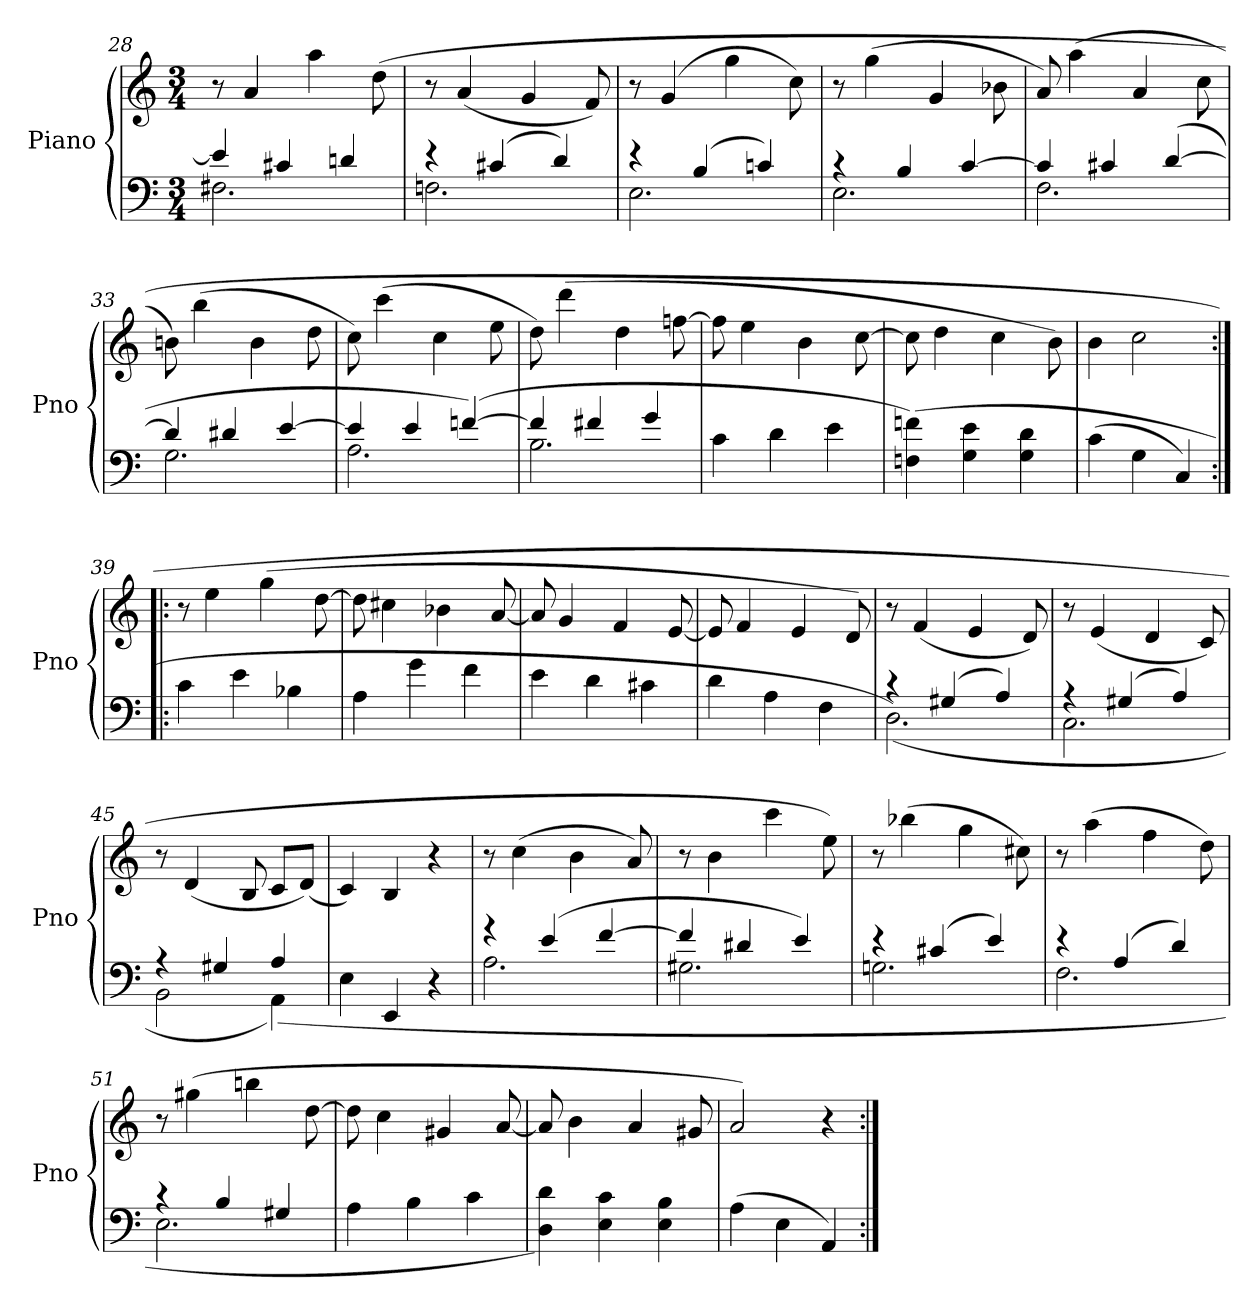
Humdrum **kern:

**kern	**kern
*part1	*part1
*staff2	*staff1
*I"Piano	*
*I'Pno	*
*clefF4	*clefG2
*k[]	*k[]
*a:	*a:
*M3/4	*M3/4
=28	=28
*^	*
4e/]	2.F#X\	8r
.	.	4a/
4c#X/	.	.
.	.	4aa\
4dn/	.	.
.	.	(8dd\
=29	=29	=29
4r	2.Fn\	8r
.	.	(4a/
(4c#X/	.	.
.	.	4g/
4d/)	.	.
.	.	8f/)
=30	=30	=30
4r	2.E\	8r
.	.	(4g/
(4B/	.	.
.	.	4gg\
4cn/)	.	.
.	.	8cc\)
=31	=31	=31
4r	2.E\	8r
.	.	(4gg\
4B/	.	.
.	.	4g/
[4c/	.	.
.	.	8b-X\
=32	=32	=32
4c/]	2.F\	8a/)
.	.	(4aa\
4c#X/	.	.
.	.	4a/
([4d/	.	.
.	.	8cc\
=33	=33	=33
4d/]	2.G\	8bn\)
.	.	(4bb\
4d#X/	.	.
.	.	4b\
[4e/	.	.
.	.	8dd\
=34	=34	=34
4e/]	2.A\	8cc\)
.	.	(4ccc\
4e/	.	.
.	.	4cc\
([4fn/)	.	.
.	.	8ee\
=35	=35	=35
4f/]	2.B\	8dd\)
.	.	(4ddd\
4f#X/	.	.
.	.	4dd\
4g/	.	.
.	.	[8ffn\
*v	*v	*
=36	=36
4c\	8ff\]
.	4ee\
4d\	.
.	4b\
4e\	.
.	[8cc\
=37	=37
(4Fn\ 4fn\)	8cc\]
.	4dd\
4G\ 4e\	.
.	4cc\
4G\ 4d\	.
.	8b\)
=38	=38
(4c\	4b\
4G\	2cc\
4C/)	.
=39:|!|:	=39:|!|:
4c\	8r
.	4ee\
4e\	.
.	(4gg\
4B-X\	.
.	[8dd\
=40	=40
4A\	8dd\]
.	4cc#X\
4g\	.
.	4b-X\
4f\	.
.	[8a/
=41	=41
4e\	8a/]
.	4g/
4d\	.
.	4f/
4c#X\	.
.	[8e/
=42	=42
4d\	8e/]
.	4f/
4A\	.
.	4e/
4F\	.
.	8d/)
=43	=43
*^	*
4r	(2.D\)	8r
.	.	(4f/
(4G#X/	.	.
.	.	4e/
4A/)	.	.
.	.	8d/)
=44	=44	=44
4r	2.C\	8r
.	.	(4e/
(4G#X/	.	.
.	.	4d/
4A/)	.	.
.	.	8c/)
=45	=45	=45
4r	2BB\	8r
.	.	(4d/
4G#X/	.	.
.	.	8B/
4A/	(4AA\)	8c/L
.	.	(8d/J)
*v	*v	*
=46	=46
4E\	4c/)
4EE/	4B/
4r	4r
=47	=47
*^	*
4r	2.A\	8r
.	.	(4cc\
(4e/	.	.
.	.	4b\
[4f/	.	.
.	.	8a/)
=48	=48	=48
4f/]	2.G#X\	8r
.	.	4b\
4d#X/	.	.
.	.	4ccc\
4e/)	.	.
.	.	8ee\)
=49	=49	=49
4r	2.Gn\	8r
.	.	(4bb-X\
(4c#X/	.	.
.	.	4gg\
4e/)	.	.
.	.	8cc#X\)
=50	=50	=50
4r	2.F\	8r
.	.	(4aa\
(4A/	.	.
.	.	4ff\
4d/)	.	.
.	.	8dd\)
=51	=51	=51
4r	2.E\	8r
.	.	(4gg#X\
4B/	.	.
.	.	4bbn\
4G#X/	.	.
.	.	[8dd\
*v	*v	*
=52	=52
4A\	8dd\]
.	4cc\
4B\	.
.	4g#X/
4c\	.
.	[8a/
=53	=53
4D\ 4d\)	8a/]
.	4b\
4E\ 4c\	.
.	4a/
4E\ 4B\	.
.	8g#X/
=54	=54
(4A\	2a/)
4E\	.
4AA/)	4r
=:|!	=:|!
*-	*-
